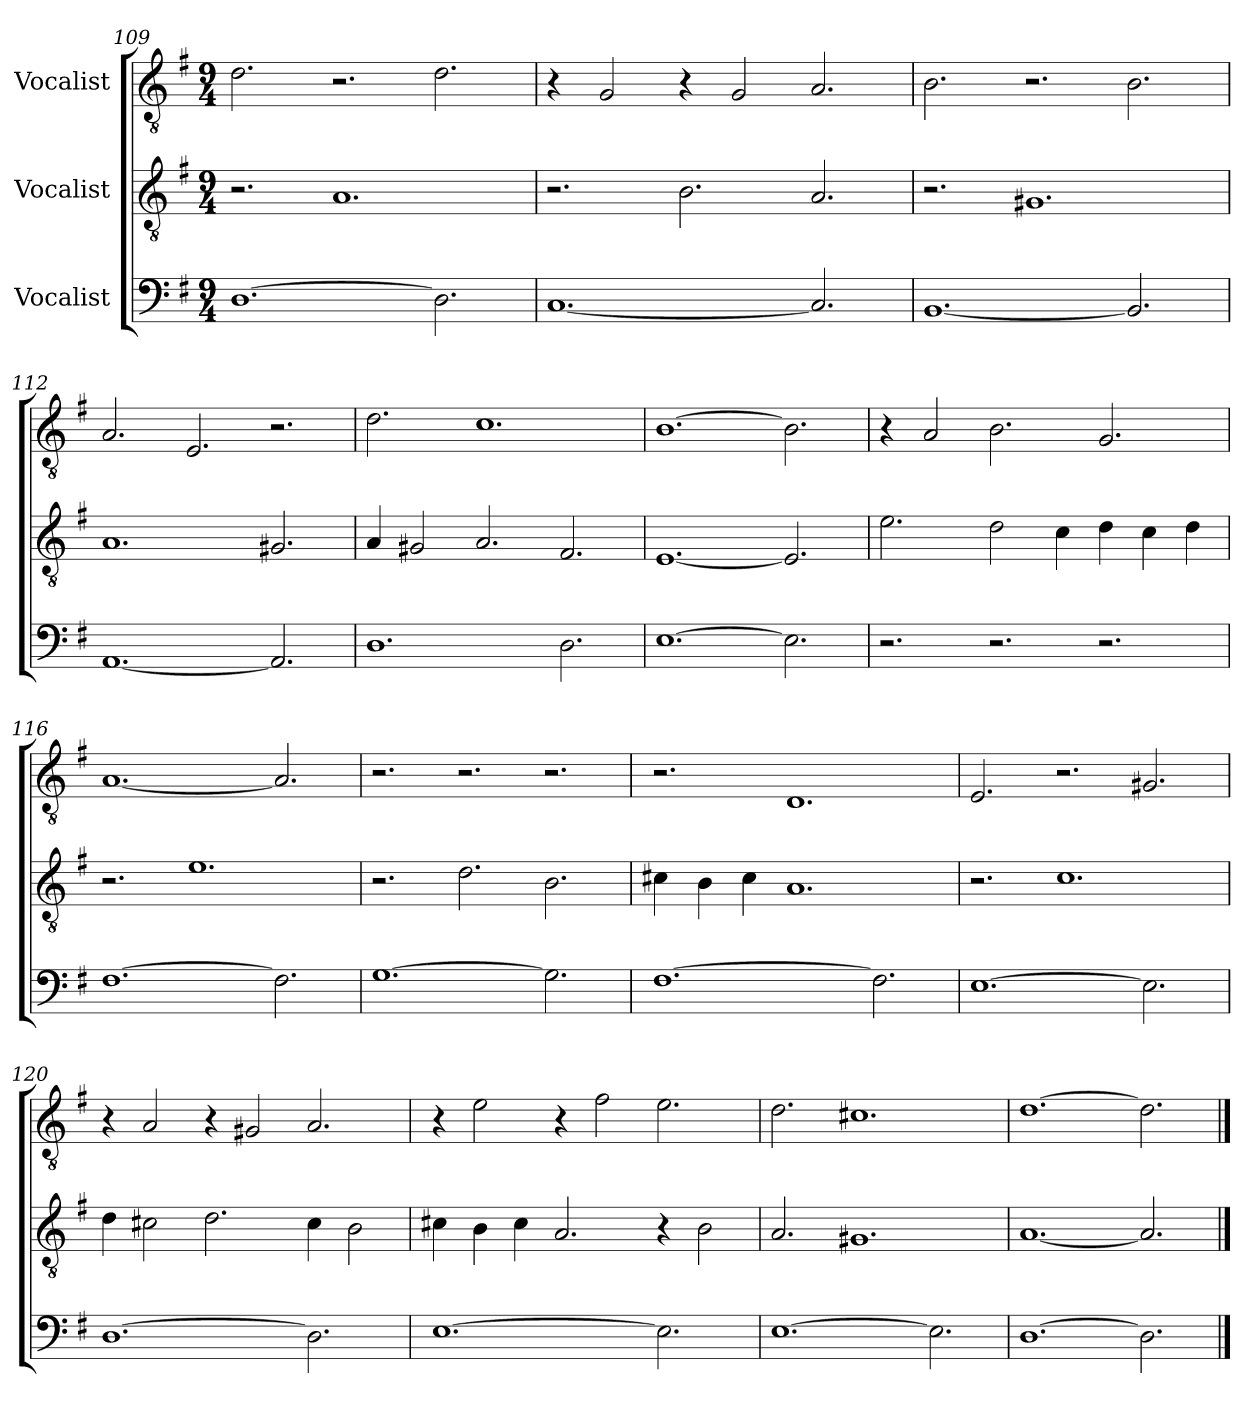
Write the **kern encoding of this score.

**kern	**kern	**kern
*part3	*part2	*part1
*staff3	*staff2	*staff1
*I"Vocalist	*I"Vocalist	*I"Vocalist
*clefF4	*clefGv2	*clefGv2
*k[f#]	*k[f#]	*k[f#]
*M9/4	*M9/4	*M9/4
=109	=109	=109
[1.D	2.r	2.d\
.	1.A	2.r
2.D\]	.	2.d\
=110	=110	=110
[1.C	2.r	4r
.	.	2G/
.	2.B\	4r
.	.	2G/
2.C/]	2.A/	2.A/
=111	=111	=111
[1.BB	2.r	2.B\
.	1.G#X	2.r
2.BB/]	.	2.B\
=112	=112	=112
[1.AA	1.A	2.A/
.	.	2.E/
2.AA/]	2.G#X/	2.r
=113	=113	=113
1.D	4A/	2.d\
.	2G#X/	.
.	2.A/	1.c
2.D\	2.F#/	.
=114	=114	=114
[1.E	[1.E	[1.B
2.E\]	2.E/]	2.B\]
=115	=115	=115
2.r	2.e\	4r
.	.	2A/
2.r	2d\	2.B\
.	4c\	.
2.r	4d\	2.G/
.	4c\	.
.	4d\	.
=116	=116	=116
[1.F#	2.r	[1.A
.	1.e	.
2.F#\]	.	2.A/]
=117	=117	=117
[1.G	2.r	2.r
.	2.d\	2.r
2.G\]	2.B\	2.r
=118	=118	=118
[1.F#	4c#X\	2.r
.	4B\	.
.	4c#\	.
.	1.A	1.D
2.F#\]	.	.
=119	=119	=119
[1.E	2.r	2.E/
.	1.c	2.r
2.E\]	.	2.G#X/
=120	=120	=120
[1.D	4d\	4r
.	2c#X\	2A/
.	2.d\	4r
.	.	2G#X/
2.D\]	4c#\	2.A/
.	2B\	.
=121	=121	=121
[1.E	4c#X\	4r
.	4B\	2e\
.	4c#\	.
.	2.A/	4r
.	.	2f#\
2.E\]	4r	2.e\
.	2B\	.
=122	=122	=122
[1.E	2.A/	2.d\
.	1.G#X	1.c#X
2.E\]	.	.
=123	=123	=123
[1.D	[1.A	[1.d
2.D\]	2.A/]	2.d\]
==	==	==
*-	*-	*-
